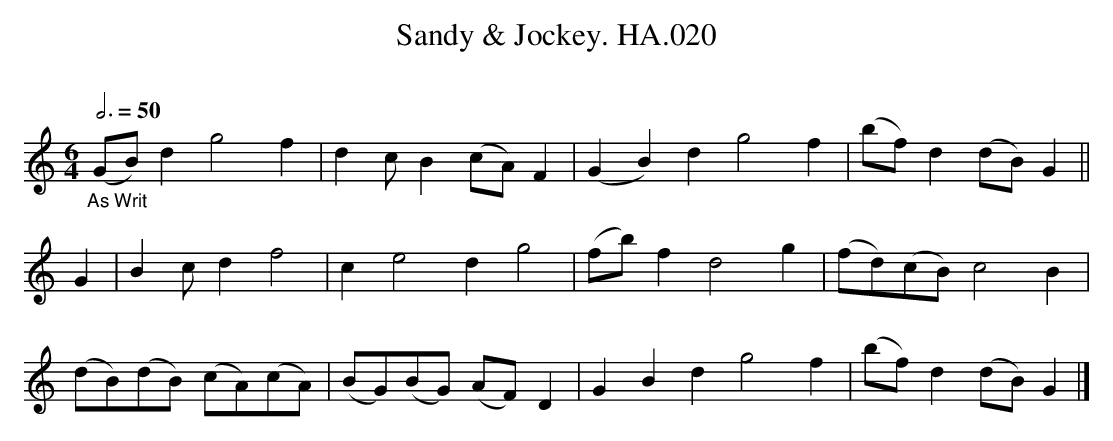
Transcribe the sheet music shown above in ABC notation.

X:1
T:Sandy & Jockey. HA.020
M:6/4
L:1/8
Q:3/4=50
O:
K:C
"_As Writ"(GB)d2 g4f2|d2cB2 (cA)F2|(G2B2)d2 g4f2|(bf)d2 (dB)G2||
G2|B2c d2f4|c2e4 d2g4|(fb)f2 d4g2|(fd)(cB) c4B2|
(dB)(dB) (cA)(cA)|(BG)(BG) (AF) D2|\
G2B2d2 g4f2|(bf) d2 (dB) G2|]
